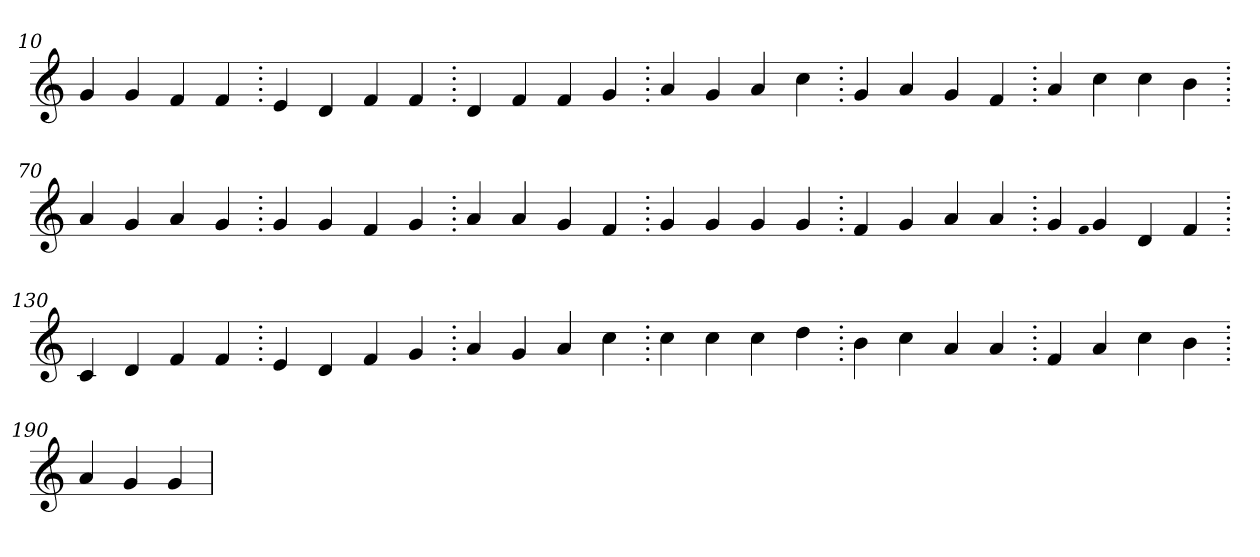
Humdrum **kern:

**kern
*part1
*staff1
*clefG2
=10.
4g
4g
4f
4f
=20.
4e
4d
4f
4f
=30.
4d
4f
4f
4g
=40.
4a
4g
4a
4cc
=50.
4g
4a
4g
4f
=60.
4a
4cc
4cc
4b
=70.
4a
4g
4a
4g
=80.
4g
4g
4f
4g
=90.
4a
4a
4g
4f
=100.
4g
4g
4g
4g
=110.
4f
4g
4a
4a
=120.
4g
qqf
4g
4d
4f
=130.
4c
4d
4f
4f
=140.
4e
4d
4f
4g
=150.
4a
4g
4a
4cc
=160.
4cc
4cc
4cc
4dd
=170.
4b
4cc
4a
4a
=180.
4f
4a
4cc
4b
=190.
4a
4g
4g
=
*-
